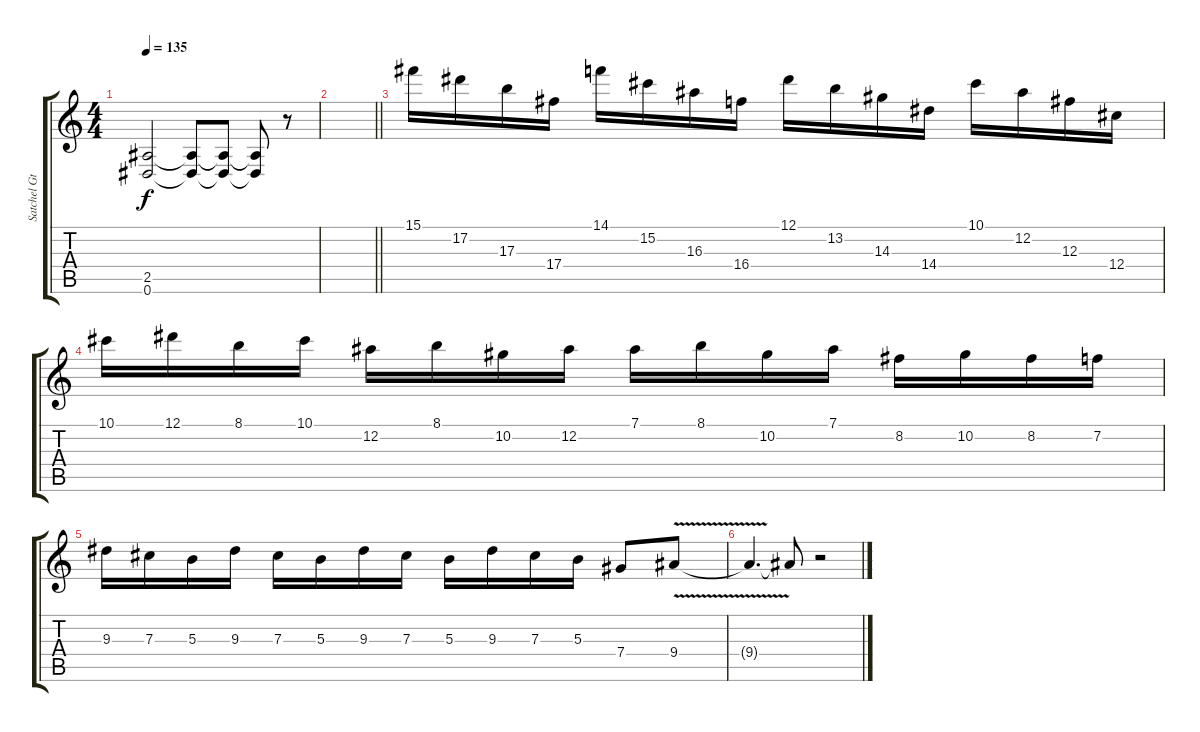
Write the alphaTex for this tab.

\track ("Satchel Gt. Lead 2" "Satchel Gt") {instrument distortionguitar}
\staff {score tabs}
\tuning (Eb4 Bb3 Gb3 Db3 Ab2 Eb2) {hide}
\ts (4 4)
\tempo 135
\clef g2
\ks c
(2.5 0.6).2{dy f} (2.5{t} 0.6{t}).8 (2.5{t} 0.6{t}).8 (2.5{t} 0.6{t}).8 r.8 |
\barLineRight lightlight
|
15.1.16 17.2.16 17.3.16 17.4.16 14.1.16 15.2.16 16.3.16 16.4.16 12.1.16 13.2.16 14.3.16 14.4.16 10.1.16 12.2.16 12.3.16 12.4.16 |
10.1.16 12.1.16 8.1.16 10.1.16 12.2.16 8.1.16 10.2.16 12.2.16 7.1.16 8.1.16 10.2.16 7.1.16 8.2.16 10.2.16 8.2.16 7.2.16 |
9.3.16 7.3.16 5.3.16 9.3.16 7.3.16 5.3.16 9.3.16 7.3.16 5.3.16 9.3.16 7.3.16 5.3.16 7.4.8 9.4{v}.8 |
9.4{t}.4{d} 9.4{t}.8 r.2
